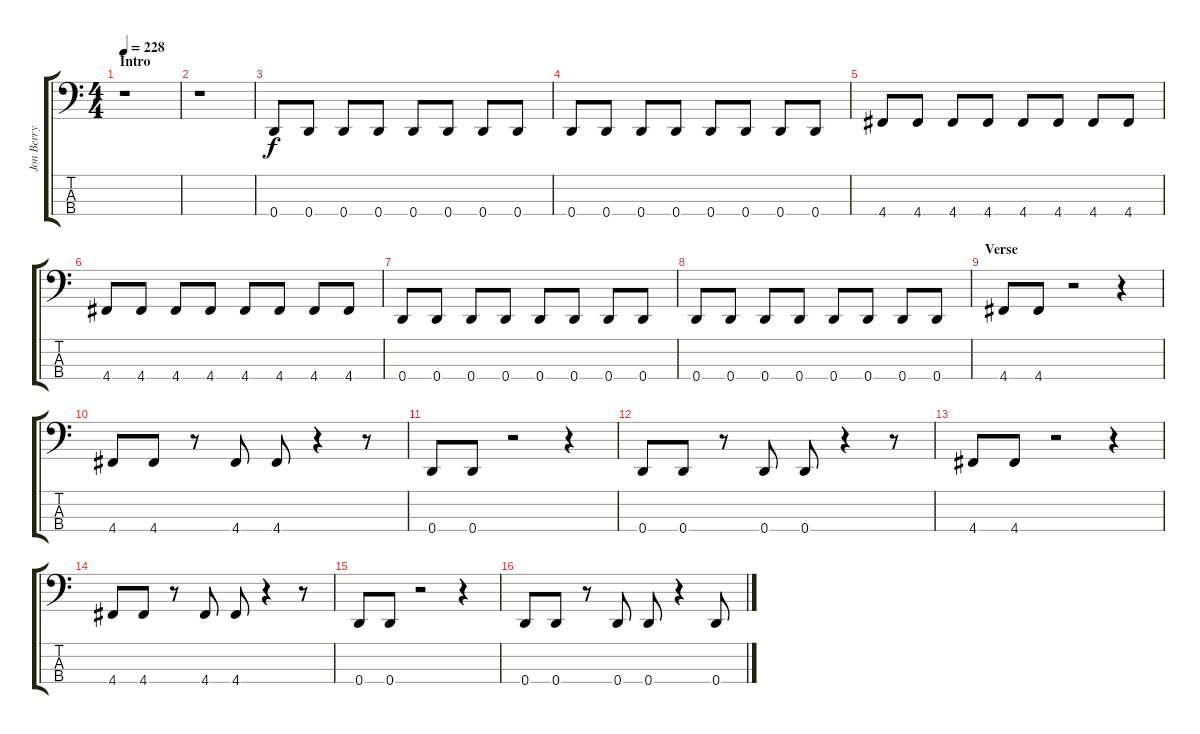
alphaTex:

\track ("Jon Berry" "Jon Berry") {instrument electricbasspick}
\staff {score tabs}
\tuning (G2 D2 A1 D1) {hide}
\ts (4 4)
\section ("" "Intro")
\tempo 228
\clef f4
\ks c
r.1{dy f instrument electricbasspick} |
r.1 |
0.4.8 0.4.8 0.4.8 0.4.8 0.4.8 0.4.8 0.4.8 0.4.8 |
0.4.8 0.4.8 0.4.8 0.4.8 0.4.8 0.4.8 0.4.8 0.4.8 |
4.4.8 4.4.8 4.4.8 4.4.8 4.4.8 4.4.8 4.4.8 4.4.8 |
4.4.8 4.4.8 4.4.8 4.4.8 4.4.8 4.4.8 4.4.8 4.4.8 |
0.4.8 0.4.8 0.4.8 0.4.8 0.4.8 0.4.8 0.4.8 0.4.8 |
0.4.8 0.4.8 0.4.8 0.4.8 0.4.8 0.4.8 0.4.8 0.4.8 |
\section ("" "Verse")
4.4.8 4.4.8 r.2 r.4 |
4.4.8 4.4.8 r.8 4.4.8 4.4.8 r.4 r.8 |
0.4.8 0.4.8 r.2 r.4 |
0.4.8 0.4.8 r.8 0.4.8 0.4.8 r.4 r.8 |
4.4.8 4.4.8 r.2 r.4 |
4.4.8 4.4.8 r.8 4.4.8 4.4.8 r.4 r.8 |
0.4.8 0.4.8 r.2 r.4 |
0.4.8 0.4.8 r.8 0.4.8 0.4.8 r.4 0.4.8
